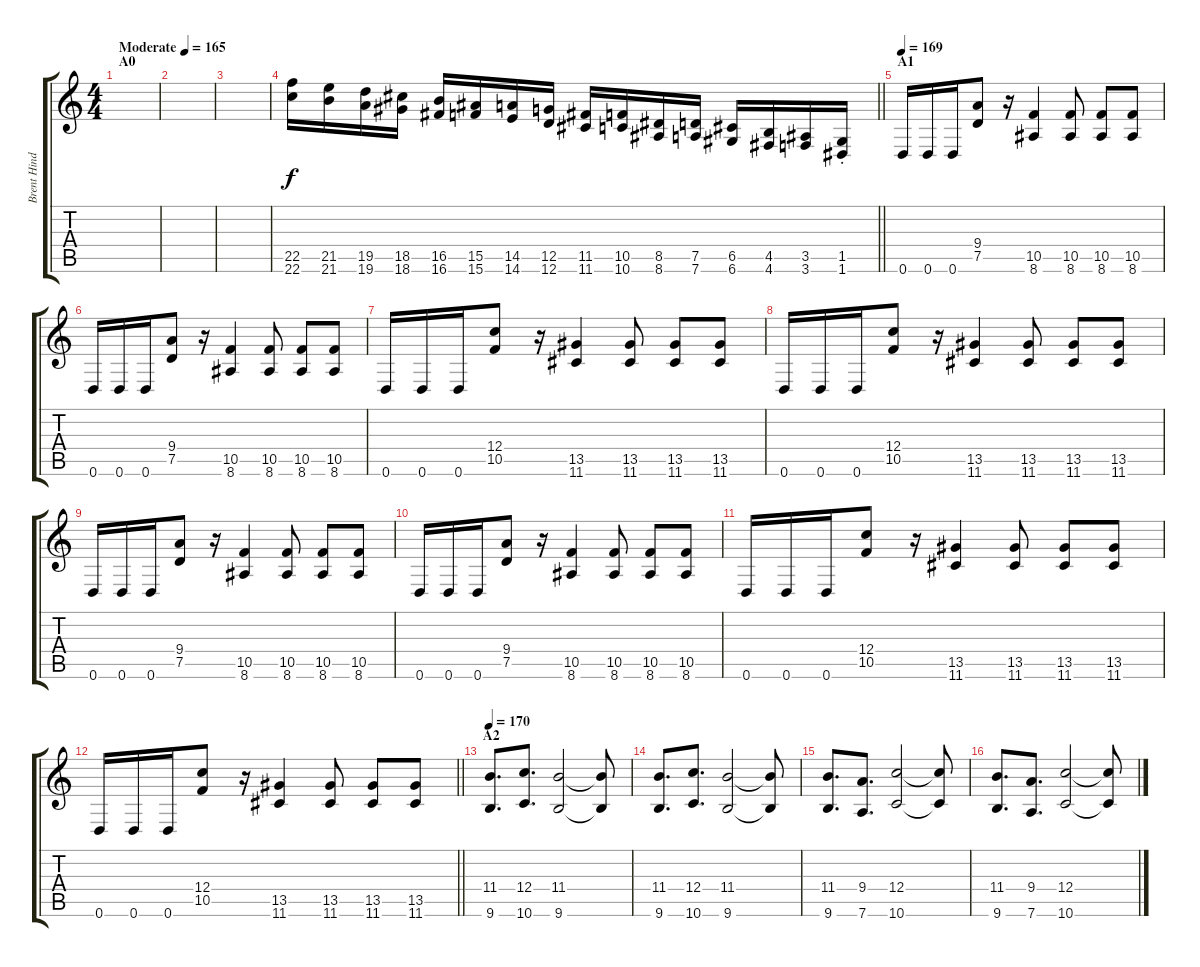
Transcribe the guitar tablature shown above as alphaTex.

\track ("Brent Hinds" "Brent Hind") {instrument overdrivenguitar}
\staff {score tabs}
\tuning (D4 A3 F3 C3 G2 D2) {hide}
\ts (4 4)
\section ("" "A0")
\tempo (165 "Moderate")
\tempo 193
\tempo (165 "Moderate")
\clef g2
\ks c
|
|
|
\barLineRight lightlight
(22.5 22.6).16 (21.5 21.6).16 (19.5 19.6).16 (18.5 18.6).16 (16.5 16.6).16 (15.5 15.6).16 (14.5 14.6).16 (12.5 12.6).16 (11.5 11.6).16 (10.5 10.6).16 (8.5 8.6).16 (7.5 7.6).16 (6.5 6.6).16 (4.5 4.6).16 (3.5 3.6).16 (1.5{st} 1.6{st}).16 |
\section ("" "A1")
\tempo 169
0.6.16 0.6.16 0.6.16 (9.4 7.5).8 r.16 (10.5 8.6).4 (10.5 8.6).8 (10.5 8.6).8 (10.5 8.6).8 |
0.6.16 0.6.16 0.6.16 (9.4 7.5).8 r.16 (10.5 8.6).4 (10.5 8.6).8 (10.5 8.6).8 (10.5 8.6).8 |
0.6.16 0.6.16 0.6.16 (12.4 10.5).8 r.16 (13.5 11.6).4 (13.5 11.6).8 (13.5 11.6).8 (13.5 11.6).8 |
0.6.16 0.6.16 0.6.16 (12.4 10.5).8 r.16 (13.5 11.6).4 (13.5 11.6).8 (13.5 11.6).8 (13.5 11.6).8 |
0.6.16 0.6.16 0.6.16 (9.4 7.5).8 r.16 (10.5 8.6).4 (10.5 8.6).8 (10.5 8.6).8 (10.5 8.6).8 |
0.6.16 0.6.16 0.6.16 (9.4 7.5).8 r.16 (10.5 8.6).4 (10.5 8.6).8 (10.5 8.6).8 (10.5 8.6).8 |
0.6.16 0.6.16 0.6.16 (12.4 10.5).8 r.16 (13.5 11.6).4 (13.5 11.6).8 (13.5 11.6).8 (13.5 11.6).8 |
\barLineRight lightlight
0.6.16 0.6.16 0.6.16 (12.4 10.5).8 r.16 (13.5 11.6).4 (13.5 11.6).8 (13.5 11.6).8 (13.5 11.6).8 |
\section ("" "A2")
\tempo 170
(11.4 9.6).8{d} (12.4 10.6).8{d} (11.4 9.6).2 (11.4{t} 9.6{t}).8 |
(11.4 9.6).8{d} (12.4 10.6).8{d} (11.4 9.6).2 (11.4{t} 9.6{t}).8 |
(11.4 9.6).8{d} (9.4 7.6).8{d} (12.4 10.6).2 (12.4{t} 10.6{t}).8 |
(11.4 9.6).8{d} (9.4 7.6).8{d} (12.4 10.6).2 (12.4{t} 10.6{t}).8
